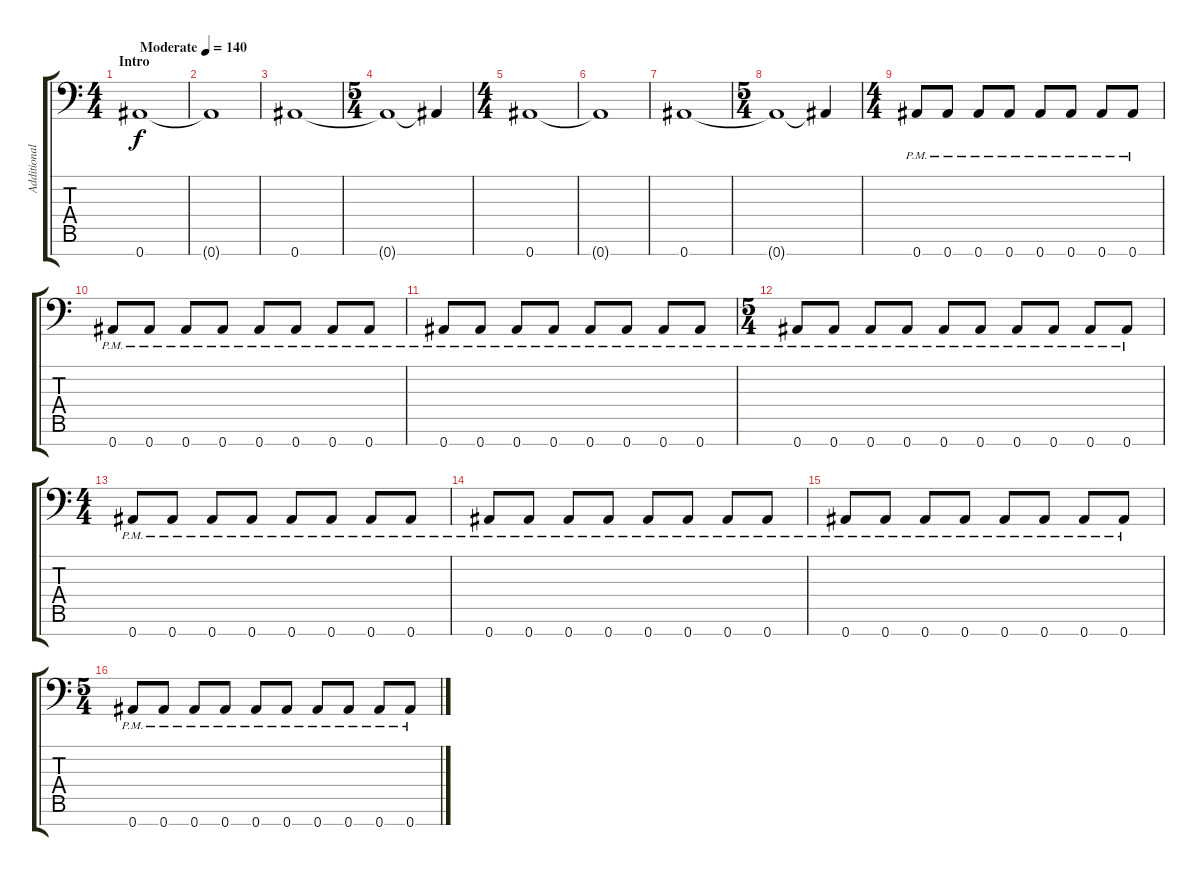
\track ("Additional Guitar" "Additional") {instrument distortionguitar}
\staff {score tabs}
\tuning (Eb4 Bb3 Gb3 Db3 Ab2 Eb2 Bb1) {hide}
\ts (4 4)
\section ("" "Intro")
\tempo (140 "Moderate")
\clef f4
\ks c
0.7.1{dy f instrument distortionguitar} |
0.7{t}.1 |
0.7.1 |
\ts (5 4)
0.7{t}.1 0.7{t}.4 |
\ts (4 4)
0.7.1 |
0.7{t}.1 |
0.7.1 |
\ts (5 4)
0.7{t}.1 0.7{t}.4 |
\ts (4 4)
0.7{pm}.8 0.7{pm}.8 0.7{pm}.8 0.7{pm}.8 0.7{pm}.8 0.7{pm}.8 0.7{pm}.8 0.7{pm}.8 |
0.7{pm}.8 0.7{pm}.8 0.7{pm}.8 0.7{pm}.8 0.7{pm}.8 0.7{pm}.8 0.7{pm}.8 0.7{pm}.8 |
0.7{pm}.8 0.7{pm}.8 0.7{pm}.8 0.7{pm}.8 0.7{pm}.8 0.7{pm}.8 0.7{pm}.8 0.7{pm}.8 |
\ts (5 4)
0.7{pm}.8 0.7{pm}.8 0.7{pm}.8 0.7{pm}.8 0.7{pm}.8 0.7{pm}.8 0.7{pm}.8 0.7{pm}.8 0.7{pm}.8 0.7{pm}.8 |
\ts (4 4)
0.7{pm}.8 0.7{pm}.8 0.7{pm}.8 0.7{pm}.8 0.7{pm}.8 0.7{pm}.8 0.7{pm}.8 0.7{pm}.8 |
0.7{pm}.8 0.7{pm}.8 0.7{pm}.8 0.7{pm}.8 0.7{pm}.8 0.7{pm}.8 0.7{pm}.8 0.7{pm}.8 |
0.7{pm}.8 0.7{pm}.8 0.7{pm}.8 0.7{pm}.8 0.7{pm}.8 0.7{pm}.8 0.7{pm}.8 0.7{pm}.8 |
\ts (5 4)
0.7{pm}.8 0.7{pm}.8 0.7{pm}.8 0.7{pm}.8 0.7{pm}.8 0.7{pm}.8 0.7{pm}.8 0.7{pm}.8 0.7{pm}.8 0.7{pm}.8
